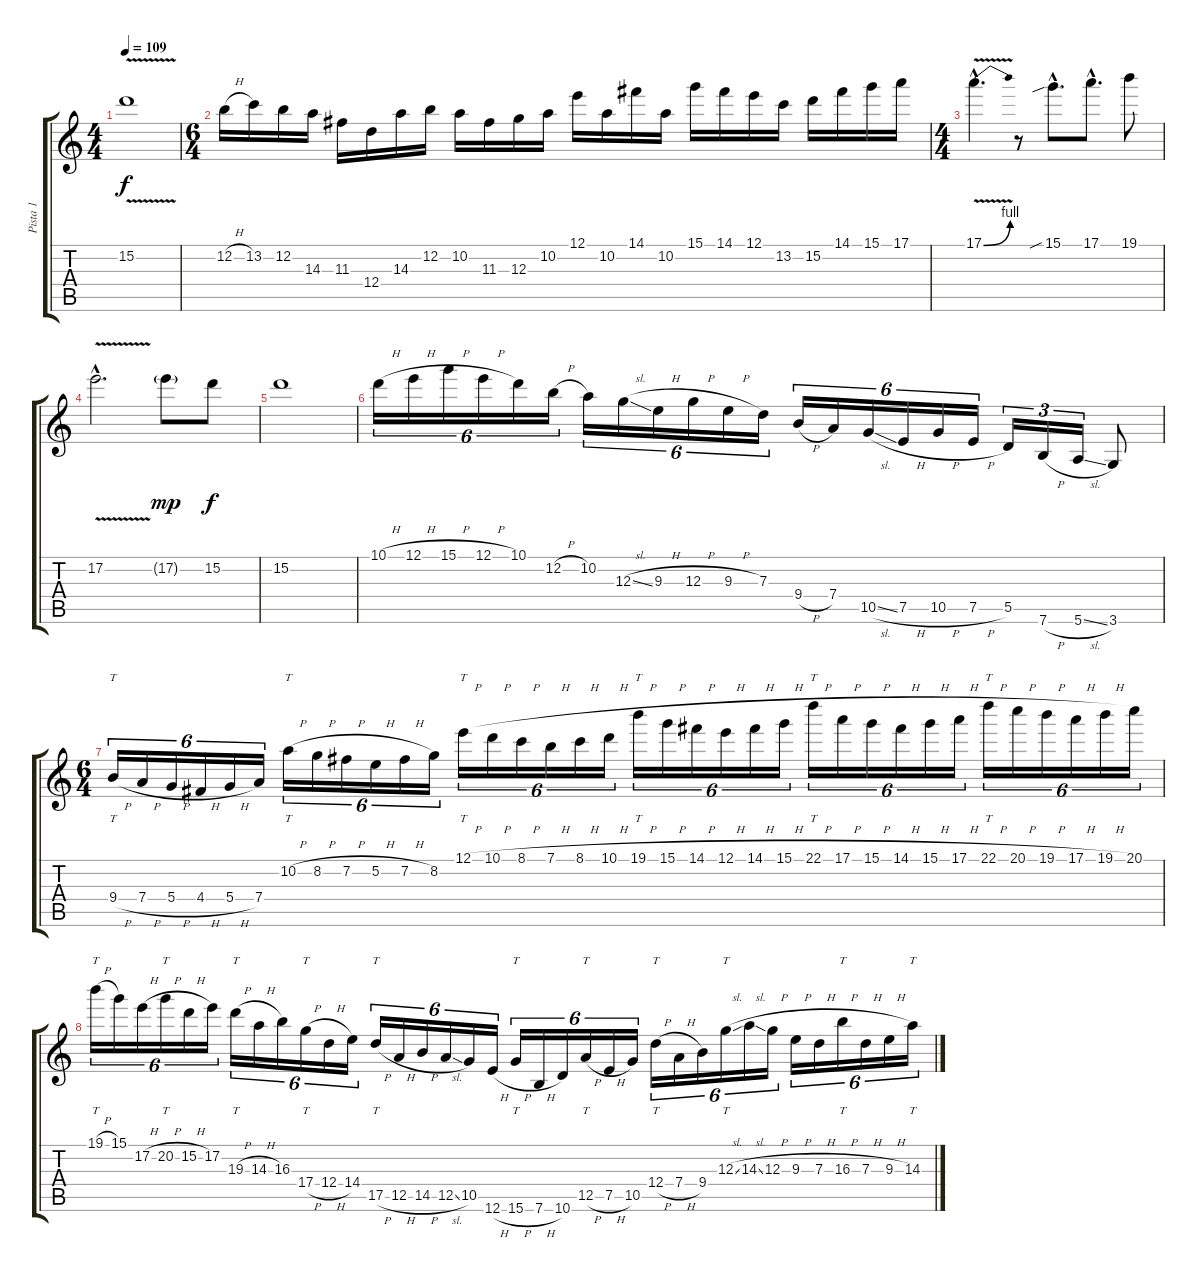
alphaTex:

\track ("Pista 1" "Pista 1") {instrument distortionguitar}
\staff {score tabs}
\tuning (E4 B3 G3 D3 A2 E2) {hide}
\ts (4 4)
\tempo 109
\clef g2
\ks c
15.2{v}.1{dy f} |
\ts (6 4)
12.2{h}.16 13.2.16 12.2.16 14.3.16 11.3.16 12.4.16 14.3.16 12.2.16 10.2.16 11.3.16 12.3.16 10.2.16 12.1.16 10.2.16 14.1.16 10.2.16 15.1.16 14.1.16 12.1.16 13.2.16 15.2.16 14.1.16 15.1.16 17.1.16 |
\ts (4 4)
17.1{be (bend 0 0 60 4) v hac}.4{d} r.8 15.1{sib hac}.8{d} 17.1{hac}.8{d} 19.1.8 |
17.2{v hac}.2{d} 17.2{g}.8{dy mp} 15.2.8{dy f} |
15.2.1 |
10.1{h}.16{tu (6 4)} 12.1{h}.16{tu (6 4)} 15.1{h}.16{tu (6 4)} 12.1{h}.16{tu (6 4)} 10.1.16{tu (6 4)} 12.2{h}.16{tu (6 4)} 10.2.16{tu (6 4)} 12.3{sl}.16{tu (6 4)} 9.3{h}.16{tu (6 4)} 12.3{h}.16{tu (6 4)} 9.3{h}.16{tu (6 4)} 7.3.16{tu (6 4)} 9.4{h}.16{tu (6 4)} 7.4.16{tu (6 4)} 10.5{sl}.16{tu (6 4)} 7.5{h}.16{tu (6 4)} 10.5{h}.16{tu (6 4)} 7.5{h}.16{tu (6 4)} 5.5.16{tu (3 2)} 7.6{h}.16{tu (3 2)} 5.6{sl}.16{tu (3 2)} 3.6.8 |
\ts (6 4)
9.4{h}.16{tt tu (6 4)} 7.4{h}.16{tu (6 4)} 5.4{h}.16{tu (6 4)} 4.4{h}.16{tu (6 4)} 5.4{h}.16{tu (6 4)} 7.4.16{tu (6 4)} 10.2{h}.16{tt tu (6 4)} 8.2{h}.16{tu (6 4)} 7.2{h}.16{tu (6 4)} 5.2{h}.16{tu (6 4)} 7.2{h}.16{tu (6 4)} 8.2.16{tu (6 4)} 12.1{h}.16{tt tu (6 4)} 10.1{h}.16{tu (6 4)} 8.1{h}.16{tu (6 4)} 7.1{h}.16{tu (6 4)} 8.1{h}.16{tu (6 4)} 10.1{h}.16{tu (6 4)} 19.1{h}.16{tt tu (6 4)} 15.1{h}.16{tu (6 4)} 14.1{h}.16{tu (6 4)} 12.1{h}.16{tu (6 4)} 14.1{h}.16{tu (6 4)} 15.1{h}.16{tu (6 4)} 22.1{h}.16{tt tu (6 4)} 17.1{h}.16{tu (6 4)} 15.1{h}.16{tu (6 4)} 14.1{h}.16{tu (6 4)} 15.1{h}.16{tu (6 4)} 17.1{h}.16{tu (6 4)} 22.1{h}.16{tt tu (6 4)} 20.1{h}.16{tu (6 4)} 19.1{h}.16{tu (6 4)} 17.1{h}.16{tu (6 4)} 19.1{h}.16{tu (6 4)} 20.1.16{tu (6 4)} |
19.1{h}.16{tt tu (6 4)} 15.1.16{tu (6 4)} 17.2{h}.16{tu (6 4)} 20.2{h}.16{tt tu (6 4)} 15.2{h}.16{tu (6 4)} 17.2.16{tu (6 4)} 19.3{h}.16{tt tu (6 4)} 14.3{h}.16{tu (6 4)} 16.3.16{tu (6 4)} 17.4{h}.16{tt tu (6 4)} 12.4{h}.16{tu (6 4)} 14.4.16{tu (6 4)} 17.5{h}.16{tt tu (6 4)} 12.5{h}.16{tu (6 4)} 14.5{h}.16{tu (6 4)} 12.5{sl}.16{tu (6 4)} 10.5.16{tu (6 4)} 12.6{h}.16{tu (6 4)} 15.6{h}.16{tt tu (6 4)} 7.6{h}.16{tu (6 4)} 10.6.16{tu (6 4)} 12.5{h}.16{tt tu (6 4)} 7.5{h}.16{tu (6 4)} 10.5.16{tu (6 4)} 12.4{h}.16{tt tu (6 4)} 7.4{h}.16{tu (6 4)} 9.4.16{tu (6 4)} 12.3{sl}.16{tt tu (6 4)} 14.3{sl}.16{tu (6 4)} 12.3{h}.16{tu (6 4)} 9.3{h}.16{tu (6 4)} 7.3{h}.16{tu (6 4)} 16.3{h}.16{tt tu (6 4)} 7.3{h}.16{tu (6 4)} 9.3{h}.16{tu (6 4)} 14.3.16{tt tu (6 4)}
